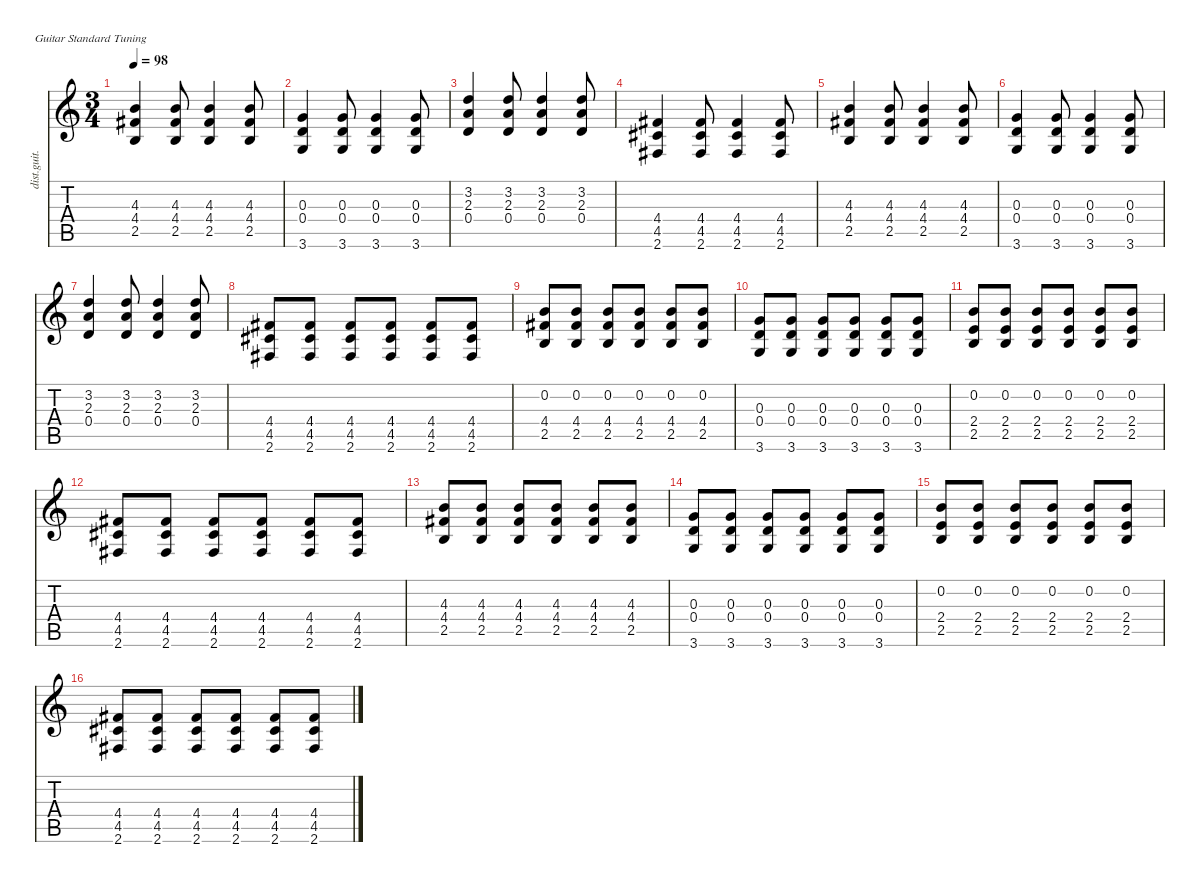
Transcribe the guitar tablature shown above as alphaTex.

\defaultSystemsLayout 4
\hideDynamics
\bracketExtendMode nobrackets
\otherSystemsTrackNameOrientation horizontal
\track ("гитара ритм" "dist.guit.") {instrument distortionguitar}
\staff {score tabs}
\tuning (E4 B3 G3 D3 A2 E2)
\ts (3 4)
\tempo 98
\clef g2
\ks c
(4.3 4.4{acc #} 2.5).4{dy f beam Up} (4.3 4.4{acc #} 2.5).8{beam Up} (4.3 4.4{acc #} 2.5).4{beam Up} (4.3 4.4{acc #} 2.5).8{beam Up} |
(0.3 0.4 3.6).4{beam Up} (0.3 0.4 3.6).8{beam Up} (0.3 0.4 3.6).4{beam Up} (0.3 0.4 3.6).8{beam Up} |
(3.2 2.3 0.4).4{beam Up} (3.2 2.3 0.4).8{beam Up} (3.2 2.3 0.4).4{beam Up} (3.2 2.3 0.4).8{beam Up} |
(4.4{acc #} 4.5{acc #} 2.6{acc #}).4{beam Up} (4.4{acc #} 4.5{acc #} 2.6{acc #}).8{beam Up} (4.4{acc #} 4.5{acc #} 2.6{acc #}).4{beam Up} (4.4{acc #} 4.5{acc #} 2.6{acc #}).8{beam Up} |
(4.3 4.4{acc #} 2.5).4{beam Up} (4.3 4.4{acc #} 2.5).8{beam Up} (4.3 4.4{acc #} 2.5).4{beam Up} (4.3 4.4{acc #} 2.5).8{beam Up} |
(0.3 0.4 3.6).4{beam Up} (0.3 0.4 3.6).8{beam Up} (0.3 0.4 3.6).4{beam Up} (0.3 0.4 3.6).8{beam Up} |
(3.2 2.3 0.4).4{beam Up} (3.2 2.3 0.4).8{beam Up} (3.2 2.3 0.4).4{beam Up} (3.2 2.3 0.4).8{beam Up} |
(4.4{acc #} 4.5{acc #} 2.6{acc #}).8{beam Up} (4.4{acc #} 4.5{acc #} 2.6{acc #}).8{beam Up} (4.4{acc #} 4.5{acc #} 2.6{acc #}).8{beam Up} (4.4{acc #} 4.5{acc #} 2.6{acc #}).8{beam Up} (4.4{acc #} 4.5{acc #} 2.6{acc #}).8{beam Up} (4.4{acc #} 4.5{acc #} 2.6{acc #}).8{beam Up} |
(0.2 4.4{acc #} 2.5).8{beam Up} (0.2 4.4{acc #} 2.5).8{beam Up} (0.2 4.4{acc #} 2.5).8{beam Up} (0.2 4.4{acc #} 2.5).8{beam Up} (0.2 4.4{acc #} 2.5).8{beam Up} (0.2 4.4{acc #} 2.5).8{beam Up} |
(0.3 0.4 3.6).8{beam Up} (0.3 0.4 3.6).8{beam Up} (0.3 0.4 3.6).8{beam Up} (0.3 0.4 3.6).8{beam Up} (0.3 0.4 3.6).8{beam Up} (0.3 0.4 3.6).8{beam Up} |
(0.2 2.4 2.5).8{beam Up} (0.2 2.4 2.5).8{beam Up} (0.2 2.4 2.5).8{beam Up} (0.2 2.4 2.5).8{beam Up} (0.2 2.4 2.5).8{beam Up} (0.2 2.4 2.5).8{beam Up} |
(4.4{acc #} 4.5{acc #} 2.6{acc #}).8{beam Up} (4.4{acc #} 4.5{acc #} 2.6{acc #}).8{beam Up} (4.4{acc #} 4.5{acc #} 2.6{acc #}).8{beam Up} (4.4{acc #} 4.5{acc #} 2.6{acc #}).8{beam Up} (4.4{acc #} 4.5{acc #} 2.6{acc #}).8{beam Up} (4.4{acc #} 4.5{acc #} 2.6{acc #}).8{beam Up} |
(4.3 4.4{acc #} 2.5).8{beam Up} (4.3 4.4{acc #} 2.5).8{beam Up} (4.3 4.4{acc #} 2.5).8{beam Up} (4.3 4.4{acc #} 2.5).8{beam Up} (4.3 4.4{acc #} 2.5).8{beam Up} (4.3 4.4{acc #} 2.5).8{beam Up} |
(0.3 0.4 3.6).8{beam Up} (0.3 0.4 3.6).8{beam Up} (0.3 0.4 3.6).8{beam Up} (0.3 0.4 3.6).8{beam Up} (0.3 0.4 3.6).8{beam Up} (0.3 0.4 3.6).8{beam Up} |
(0.2 2.4 2.5).8{beam Up} (0.2 2.4 2.5).8{beam Up} (0.2 2.4 2.5).8{beam Up} (0.2 2.4 2.5).8{beam Up} (0.2 2.4 2.5).8{beam Up} (0.2 2.4 2.5).8{beam Up} |
(4.4{acc #} 4.5{acc #} 2.6{acc #}).8{beam Up} (4.4{acc #} 4.5{acc #} 2.6{acc #}).8{beam Up} (4.4{acc #} 4.5{acc #} 2.6{acc #}).8{beam Up} (4.4{acc #} 4.5{acc #} 2.6{acc #}).8{beam Up} (4.4{acc #} 4.5{acc #} 2.6{acc #}).8{beam Up} (4.4{acc #} 4.5{acc #} 2.6{acc #}).8{beam Up}
